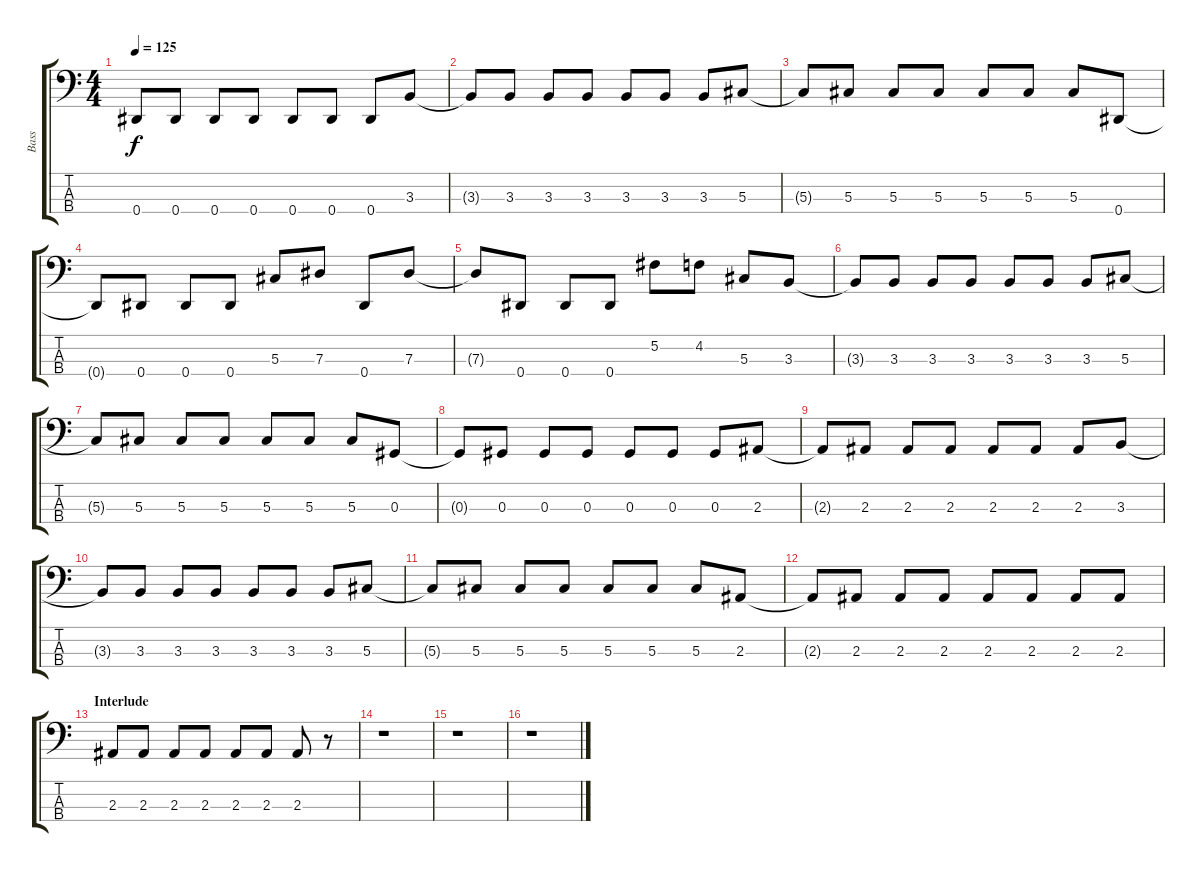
\track ("Bass" "Bass") {instrument electricbasspick}
\staff {score tabs}
\tuning (Gb2 Db2 Ab1 Eb1) {hide}
\ts (4 4)
\tempo 125
\clef f4
\ks c
0.4{t}.8{dy f} 0.4.8 0.4.8 0.4.8 0.4.8 0.4.8 0.4.8 3.3.8 |
3.3{t}.8 3.3.8 3.3.8 3.3.8 3.3.8 3.3.8 3.3.8 5.3.8 |
5.3{t}.8 5.3.8 5.3.8 5.3.8 5.3.8 5.3.8 5.3.8 0.4.8 |
0.4{t}.8 0.4.8 0.4.8 0.4.8 5.3.8 7.3.8 0.4.8 7.3.8 |
7.3{t}.8 0.4.8 0.4.8 0.4.8 5.2.8 4.2.8 5.3.8 3.3.8 |
3.3{t}.8 3.3.8 3.3.8 3.3.8 3.3.8 3.3.8 3.3.8 5.3.8 |
5.3{t}.8 5.3.8 5.3.8 5.3.8 5.3.8 5.3.8 5.3.8 0.3.8 |
0.3{t}.8 0.3.8 0.3.8 0.3.8 0.3.8 0.3.8 0.3.8 2.3.8 |
2.3{t}.8 2.3.8 2.3.8 2.3.8 2.3.8 2.3.8 2.3.8 3.3.8 |
3.3{t}.8 3.3.8 3.3.8 3.3.8 3.3.8 3.3.8 3.3.8 5.3.8 |
5.3{t}.8 5.3.8 5.3.8 5.3.8 5.3.8 5.3.8 5.3.8 2.3.8 |
2.3{t}.8 2.3.8 2.3.8 2.3.8 2.3.8 2.3.8 2.3.8 2.3.8 |
\section ("" "Interlude")
2.3.8 2.3.8 2.3.8 2.3.8 2.3.8 2.3.8 2.3.8 r.8 |
r.1 |
r.1 |
r.1
